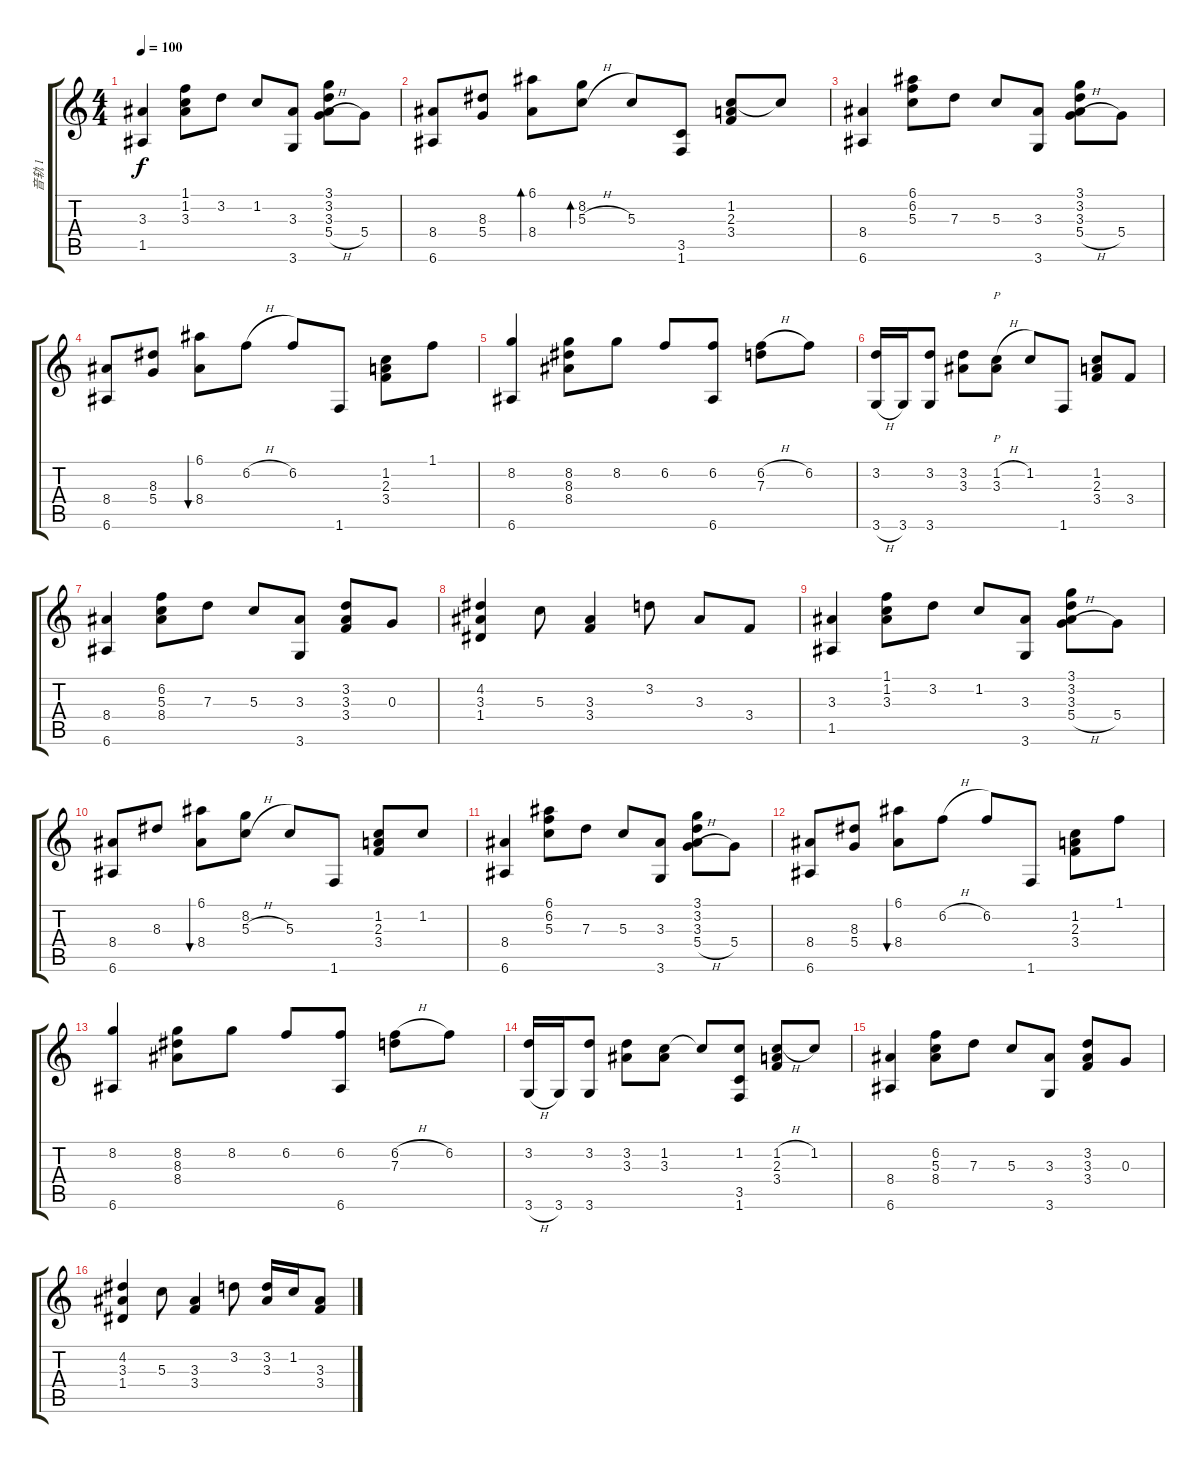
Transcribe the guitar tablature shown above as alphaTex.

\track ("音轨 1" "音轨 1") {instrument acousticguitarsteel}
\staff {score tabs}
\tuning (E4 B3 G3 D3 A2 E2) {hide}
\ts (4 4)
\tempo 100
\clef g2
\ks c
(3.3 1.5).4{dy f} (1.1 1.2 3.3).8 3.2.8 1.2.8 (3.3 3.6).8 (3.1 3.2 3.3 5.4{h}).8 5.4.8 |
(8.4 6.6).8 (8.3 5.4).8 (6.1 8.4).8{bd 120} (8.2 5.3{h}).8{bd 120} 5.3.8 (3.5 1.6).8 (1.2 2.3 3.4).8 1.2{t}.8 |
(8.4 6.6).4 (6.1 6.2 5.3).8 7.3.8 5.3.8 (3.3 3.6).8 (3.1 3.2 3.3 5.4{h}).8 5.4.8 |
(8.4 6.6).8 (8.3 5.4).8 (6.1 8.4).8{bu 60} 6.2{h}.8 6.2.8 1.6.8 (1.2 2.3 3.4).8 1.1.8 |
(8.2 6.6).4 (8.2 8.3 8.4).8 8.2.8 6.2.8 (6.2 6.6).8 (6.2{h} 7.3).8 6.2.8 |
(3.2 3.6{h}).16 3.6.16 (3.2 3.6).8 (3.2 3.3).8 (1.2{h} 3.3).8{p} 1.2.8 1.6.8 (1.2 2.3 3.4).8 3.4.8 |
(8.4 6.6).4 (6.2 5.3 8.4).8 7.3.8 5.3.8 (3.3 3.6).8 (3.2 3.3 3.4).8 0.3.8 |
(4.2 3.3 1.4).4 5.3.8 (3.3 3.4).4 3.2.8 3.3.8 3.4.8 |
(3.3 1.5).4 (1.1 1.2 3.3).8 3.2.8 1.2.8 (3.3 3.6).8 (3.1 3.2 3.3 5.4{h}).8 5.4.8 |
(8.4 6.6).8 8.3.8 (6.1 8.4).8{bu 60} (8.2 5.3{h}).8 5.3.8 1.6.8 (1.2 2.3 3.4).8 1.2.8 |
(8.4 6.6).4 (6.1 6.2 5.3).8 7.3.8 5.3.8 (3.3 3.6).8 (3.1 3.2 3.3 5.4{h}).8 5.4.8 |
(8.4 6.6).8 (8.3 5.4).8 (6.1 8.4).8{bu 60} 6.2{h}.8 6.2.8 1.6.8 (1.2 2.3 3.4).8 1.1.8 |
(8.2 6.6).4 (8.2 8.3 8.4).8 8.2.8 6.2.8 (6.2 6.6).8 (6.2{h} 7.3).8 6.2.8 |
(3.2 3.6{h}).16 3.6.16 (3.2 3.6).8 (3.2 3.3).8 (1.2 3.3).8 1.2{t}.8 (1.2 3.5 1.6).8 (1.2{h} 2.3 3.4).8 1.2.8 |
(8.4 6.6).4 (6.2 5.3 8.4).8 7.3.8 5.3.8 (3.3 3.6).8 (3.2 3.3 3.4).8 0.3.8 |
(4.2 3.3 1.4).4 5.3.8 (3.3 3.4).4 3.2.8 (3.2 3.3).16 1.2.16 (3.3 3.4).8
